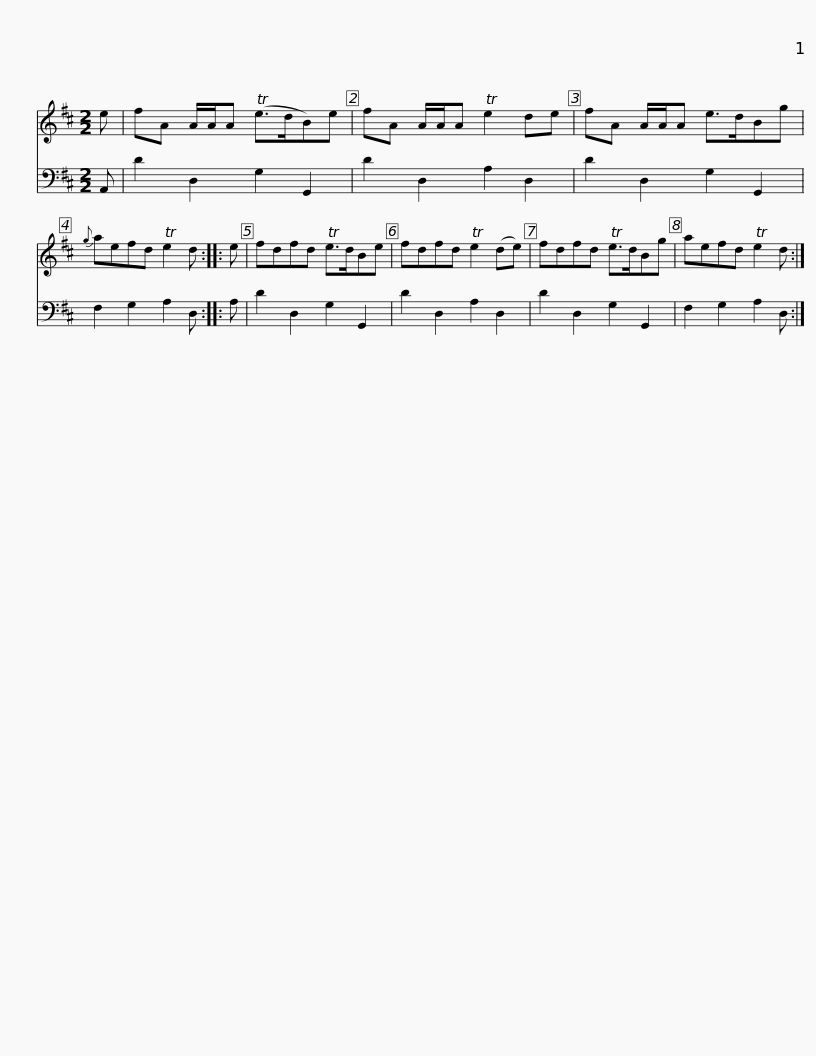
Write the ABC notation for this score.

X:1
%%score 1 2
L:1/8
M:2/2
I:linebreak $
K:D
V:1 treble
V:2 bass
V:1
 e | fA A/A/A (Te>dB)e | fA A/A/A Te2 de | fA A/A/A e>dBg |{g} aefd Te2 d :: %5
 e |$ fdfd Te>dBe | fdfd Te2 (de) | fdfd Te>dBg | aefd Te2 d :| %10
V:2
 A,, | D2 D,2 G,2 G,,2 | D2 D,2 A,2 D,2 | D2 D,2 G,2 G,,2 | F,2 G,2 A,2 D, :: %5
 A, |$ D2 D,2 G,2 G,,2 | D2 D,2 A,2 D,2 | D2 D,2 G,2 G,,2 | F,2 G,2 A,2 D, :| %10
